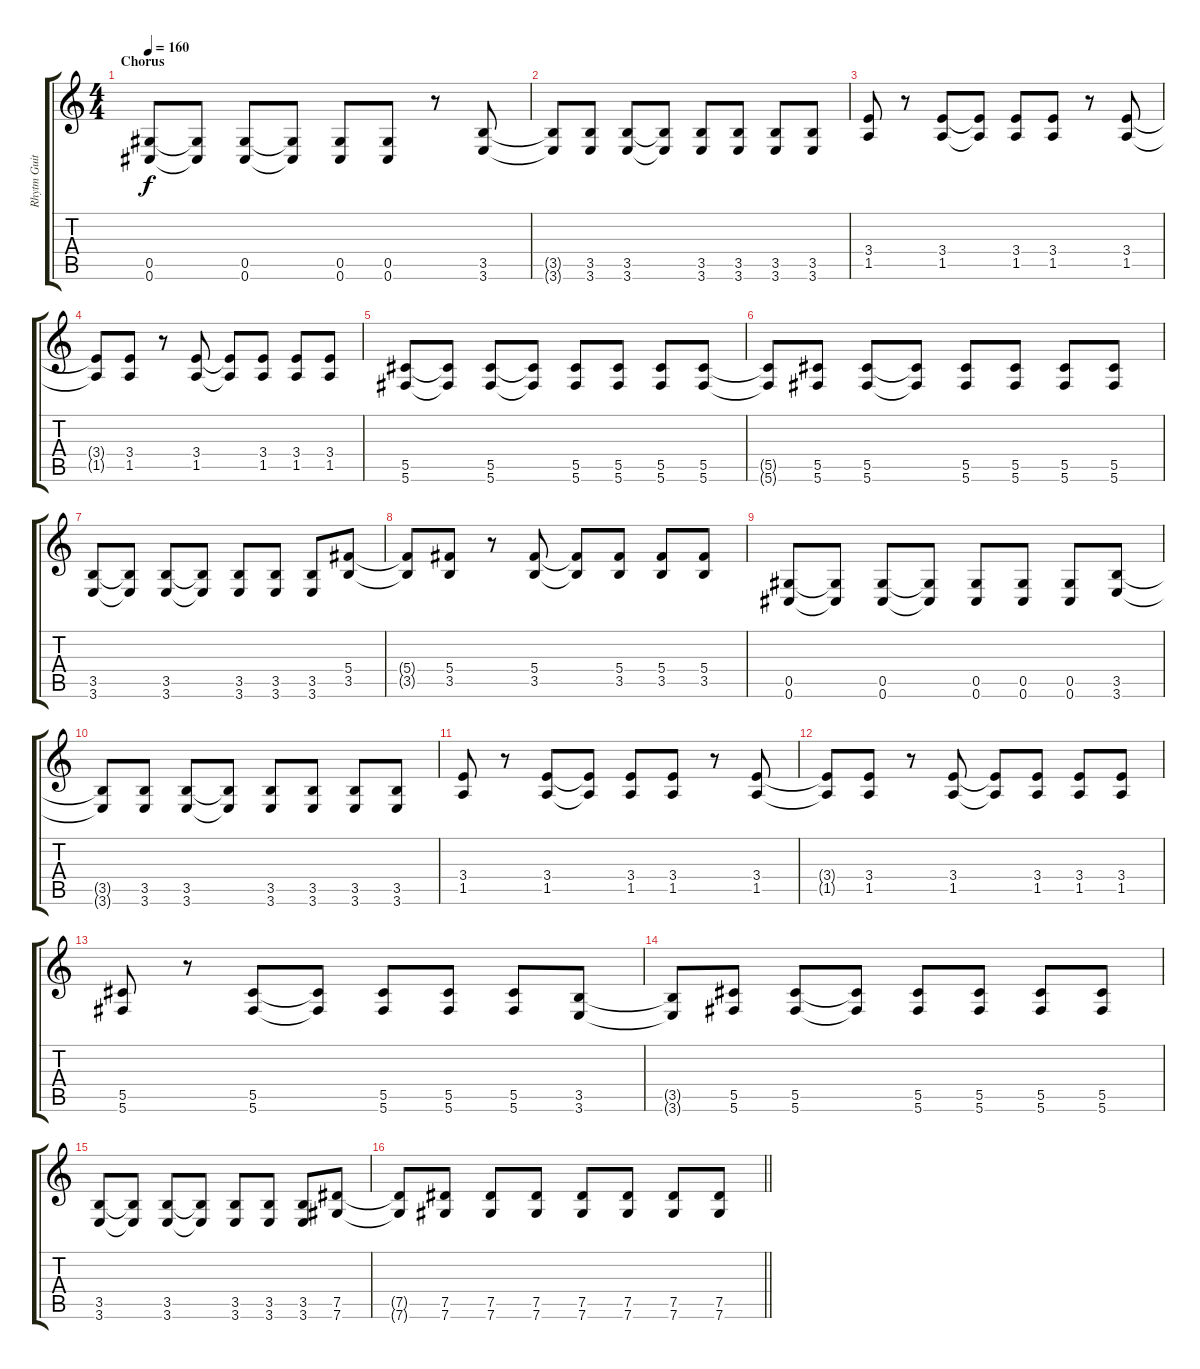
\track ("Rhytm Guitar [L]" "Rhytm Guit") {instrument distortionguitar}
\staff {score tabs}
\tuning (Eb4 Bb3 Gb3 Db3 Ab2 Db2) {hide}
\ts (4 4)
\section ("" "Chorus")
\tempo 160
\clef g2
\ks c
(0.5 0.6).8{dy f} (0.5{t} 0.6{t}).8 (0.5 0.6).8 (0.5{t} 0.6{t}).8 (0.5 0.6).8 (0.5 0.6).8 r.8 (3.5 3.6).8 |
(3.5{t} 3.6{t}).8 (3.5 3.6).8 (3.5 3.6).8 (3.5{t} 3.6{t}).8 (3.5 3.6).8 (3.5 3.6).8 (3.5 3.6).8 (3.5 3.6).8 |
(3.4 1.5).8 r.8 (3.4 1.5).8 (3.4{t} 1.5{t}).8 (3.4 1.5).8 (3.4 1.5).8 r.8 (3.4 1.5).8 |
(3.4{t} 1.5{t}).8 (3.4 1.5).8 r.8 (3.4 1.5).8 (3.4{t} 1.5{t}).8 (3.4 1.5).8 (3.4 1.5).8 (3.4 1.5).8 |
(5.5 5.6).8 (5.5{t} 5.6{t}).8 (5.5 5.6).8 (5.5{t} 5.6{t}).8 (5.5 5.6).8 (5.5 5.6).8 (5.5 5.6).8 (5.5 5.6).8 |
(5.5{t} 5.6{t}).8 (5.5 5.6).8 (5.5 5.6).8 (5.5{t} 5.6{t}).8 (5.5 5.6).8 (5.5 5.6).8 (5.5 5.6).8 (5.5 5.6).8 |
(3.5 3.6).8 (3.5{t} 3.6{t}).8 (3.5 3.6).8 (3.5{t} 3.6{t}).8 (3.5 3.6).8 (3.5 3.6).8 (3.5 3.6).8 (5.4 3.5).8 |
(5.4{t} 3.5{t}).8 (5.4 3.5).8 r.8 (5.4 3.5).8 (5.4{t} 3.5{t}).8 (5.4 3.5).8 (5.4 3.5).8 (5.4 3.5).8 |
(0.5 0.6).8 (0.5{t} 0.6{t}).8 (0.5 0.6).8 (0.5{t} 0.6{t}).8 (0.5 0.6).8 (0.5 0.6).8 (0.5 0.6).8 (3.5 3.6).8 |
(3.5{t} 3.6{t}).8 (3.5 3.6).8 (3.5 3.6).8 (3.5{t} 3.6{t}).8 (3.5 3.6).8 (3.5 3.6).8 (3.5 3.6).8 (3.5 3.6).8 |
(3.4 1.5).8 r.8 (3.4 1.5).8 (3.4{t} 1.5{t}).8 (3.4 1.5).8 (3.4 1.5).8 r.8 (3.4 1.5).8 |
(3.4{t} 1.5{t}).8 (3.4 1.5).8 r.8 (3.4 1.5).8 (3.4{t} 1.5{t}).8 (3.4 1.5).8 (3.4 1.5).8 (3.4 1.5).8 |
(5.5 5.6).8 r.8 (5.5 5.6).8 (5.5{t} 5.6{t}).8 (5.5 5.6).8 (5.5 5.6).8 (5.5 5.6).8 (3.5 3.6).8 |
(3.5{t} 3.6{t}).8 (5.5 5.6).8 (5.5 5.6).8 (5.5{t} 5.6{t}).8 (5.5 5.6).8 (5.5 5.6).8 (5.5 5.6).8 (5.5 5.6).8 |
(3.5 3.6).8 (3.5{t} 3.6{t}).8 (3.5 3.6).8 (3.5{t} 3.6{t}).8 (3.5 3.6).8 (3.5 3.6).8 (3.5 3.6).8 (7.5 7.6).8 |
\barLineRight lightlight
(7.5{t} 7.6{t}).8 (7.5 7.6).8 (7.5 7.6).8 (7.5 7.6).8 (7.5 7.6).8 (7.5 7.6).8 (7.5 7.6).8 (7.5 7.6).8
